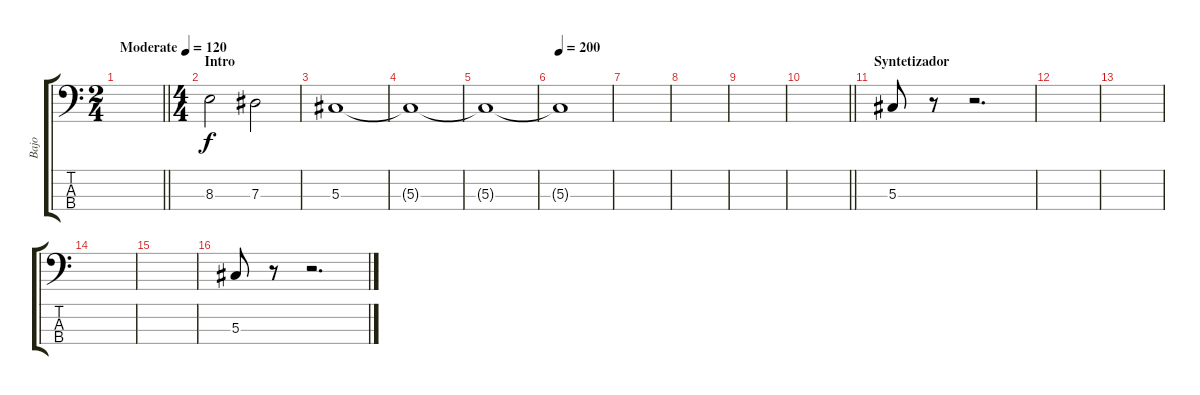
\track ("Bajo" "Bajo") {instrument electricbasspick}
\staff {score tabs}
\tuning (Gb2 Db2 Ab1 Eb1) {hide}
\ts (2 4)
\tempo (120 "Moderate")
\clef f4
\barLineRight lightlight
\ks c
|
\ts (4 4)
\section ("" "Intro")
8.3.2 7.3.2 |
5.3.1 |
5.3{t}.1 |
5.3{t}.1 |
\tempo 200
5.3{t}.1 |
|
|
|
\barLineRight lightlight
|
\section ("" "Syntetizador")
5.3.8 r.8 r.2{d} |
|
|
|
|
5.3.8 r.8 r.2{d}
